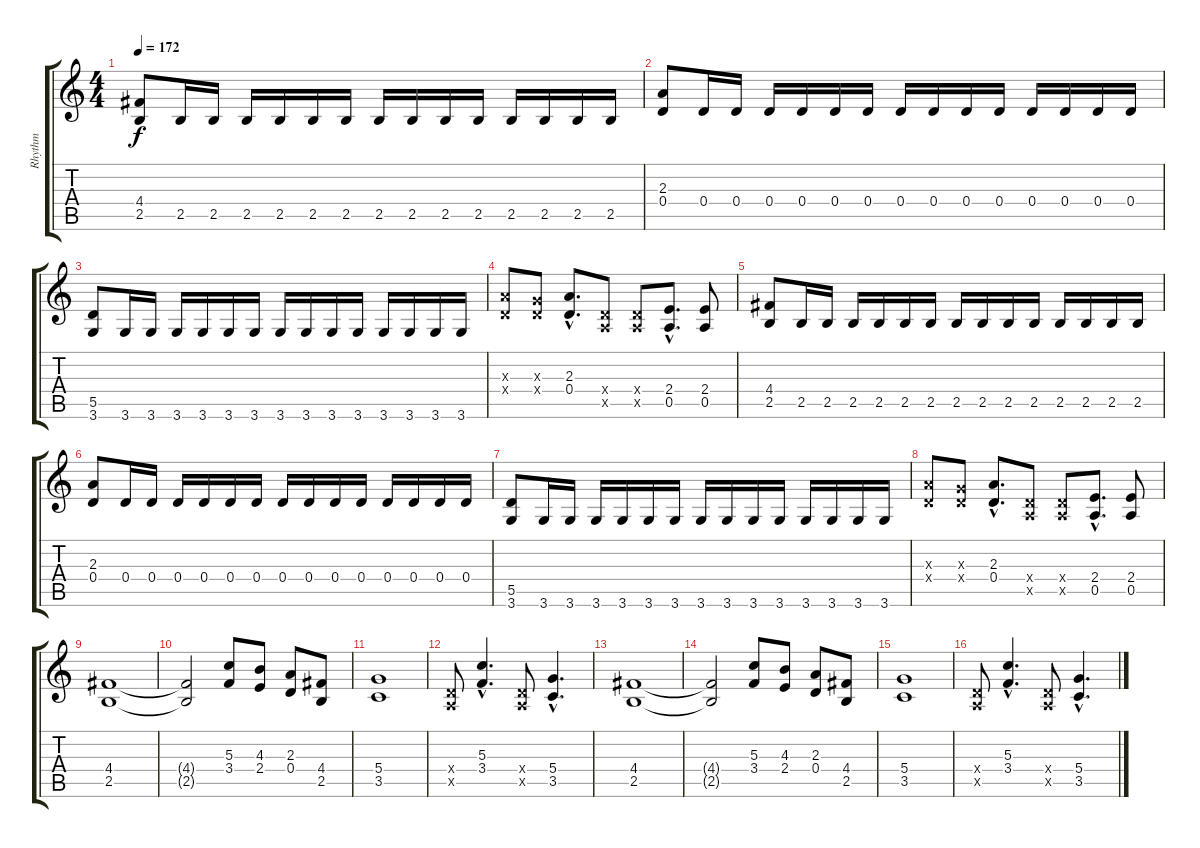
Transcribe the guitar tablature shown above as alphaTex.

\track ("Rhythm" "Rhythm") {instrument distortionguitar}
\staff {score tabs}
\tuning (E4 B3 G3 D3 A2 E2) {hide}
\ts (4 4)
\tempo 172
\clef g2
\ks c
(4.4 2.5).8{dy f} 2.5.16 2.5.16 2.5.16 2.5.16 2.5.16 2.5.16 2.5.16 2.5.16 2.5.16 2.5.16 2.5.16 2.5.16 2.5.16 2.5.16 |
(2.3 0.4).8 0.4.16 0.4.16 0.4.16 0.4.16 0.4.16 0.4.16 0.4.16 0.4.16 0.4.16 0.4.16 0.4.16 0.4.16 0.4.16 0.4.16 |
(5.5 3.6).8 3.6.16 3.6.16 3.6.16 3.6.16 3.6.16 3.6.16 3.6.16 3.6.16 3.6.16 3.6.16 3.6.16 3.6.16 3.6.16 3.6.16 |
(2.3{x} 0.4{x}).8 (0.3{x} 0.4{x}).8 (2.3{hac} 0.4{hac}).8{d} (0.4{x} 0.5{x}).8 (0.4{x} 0.5{x}).8 (2.4{hac} 0.5{hac}).8{d} (2.4 0.5).8 |
(4.4 2.5).8 2.5.16 2.5.16 2.5.16 2.5.16 2.5.16 2.5.16 2.5.16 2.5.16 2.5.16 2.5.16 2.5.16 2.5.16 2.5.16 2.5.16 |
(2.3 0.4).8 0.4.16 0.4.16 0.4.16 0.4.16 0.4.16 0.4.16 0.4.16 0.4.16 0.4.16 0.4.16 0.4.16 0.4.16 0.4.16 0.4.16 |
(5.5 3.6).8 3.6.16 3.6.16 3.6.16 3.6.16 3.6.16 3.6.16 3.6.16 3.6.16 3.6.16 3.6.16 3.6.16 3.6.16 3.6.16 3.6.16 |
(2.3{x} 0.4{x}).8 (0.3{x} 0.4{x}).8 (2.3{hac} 0.4{hac}).8{d} (0.4{x} 0.5{x}).8 (0.4{x} 0.5{x}).8 (2.4{hac} 0.5{hac}).8{d} (2.4 0.5).8 |
(4.4 2.5).1 |
(4.4{t} 2.5{t}).2 (5.3 3.4).8 (4.3 2.4).8 (2.3 0.4).8 (4.4 2.5).8 |
(5.4 3.5).1 |
(0.4{x} 0.5{x}).8 (5.3{hac} 3.4{hac}).4{d} (0.4{x} 0.5{x}).8 (5.4{hac} 3.5{hac}).4{d} |
(4.4 2.5).1 |
(4.4{t} 2.5{t}).2 (5.3 3.4).8 (4.3 2.4).8 (2.3 0.4).8 (4.4 2.5).8 |
(5.4 3.5).1 |
(0.4{x} 0.5{x}).8 (5.3{hac} 3.4{hac}).4{d} (0.4{x} 0.5{x}).8 (5.4{hac} 3.5{hac}).4{d}
